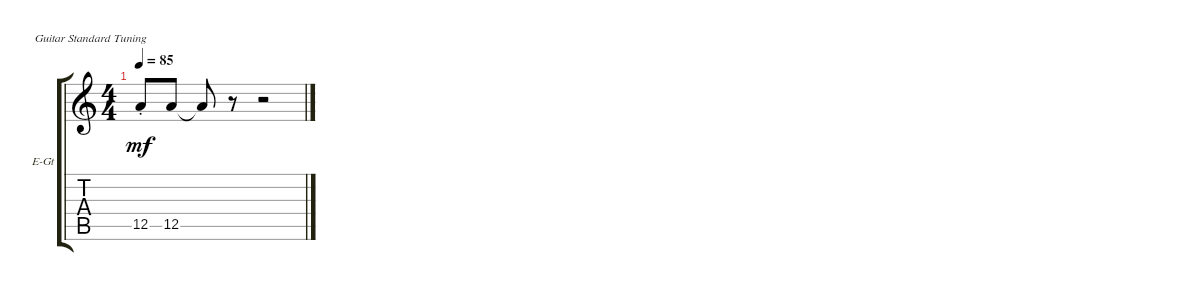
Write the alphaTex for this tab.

\defaultSystemsLayout 4
\bracketExtendMode groupsimilarinstruments
\firstSystemTrackNameOrientation horizontal
\otherSystemsTrackNameOrientation horizontal
\track ("Electric Guitar" "E-Gt") {instrument electricguitarclean}
\staff {score tabs}
\tuning (E4 B3 G3 D3 A2 E2)
\ts (4 4)
\tempo 85
\clef g2
\ks c
12.5{st}.8{dy mf} 12.5.8 12.5{t}.8 r.8 r.2
